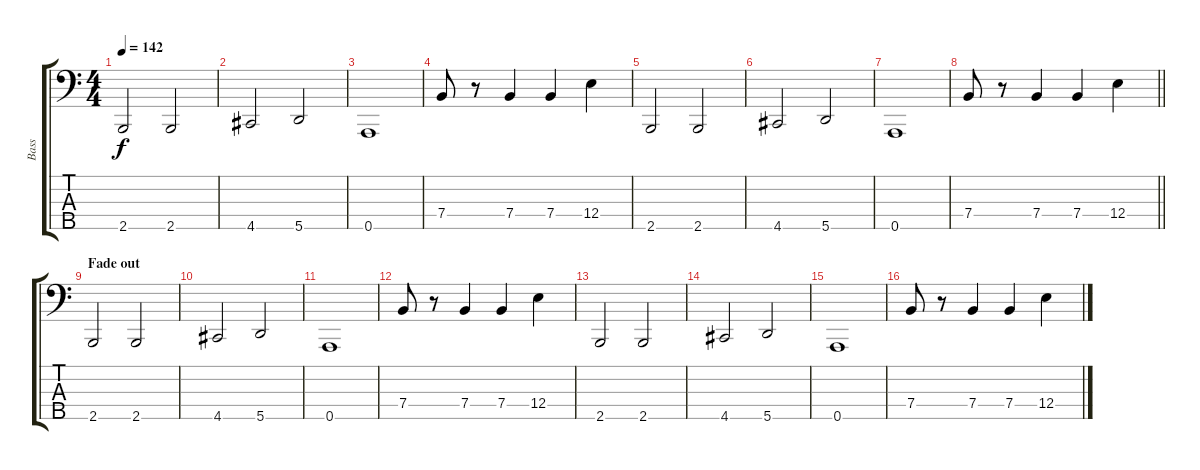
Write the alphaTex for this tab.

\track ("Bass" "Bass") {instrument electricbasspick}
\staff {score tabs}
\tuning (G2 D2 A1 E1 A0) {hide}
\ts (4 4)
\tempo 142
\clef f4
\ks c
2.5.2{dy f} 2.5.2 |
4.5.2 5.5.2 |
0.5.1 |
7.4.8 r.8 7.4.4 7.4.4 12.4.4 |
2.5.2 2.5.2 |
4.5.2 5.5.2 |
0.5.1 |
\barLineRight lightlight
7.4.8 r.8 7.4.4 7.4.4 12.4.4 |
\section ("" "Fade out")
2.5.2 2.5.2 |
4.5.2 5.5.2 |
0.5.1 |
7.4.8 r.8 7.4.4 7.4.4 12.4.4 |
2.5.2 2.5.2 |
4.5.2 5.5.2 |
0.5.1 |
7.4.8 r.8 7.4.4 7.4.4 12.4.4
